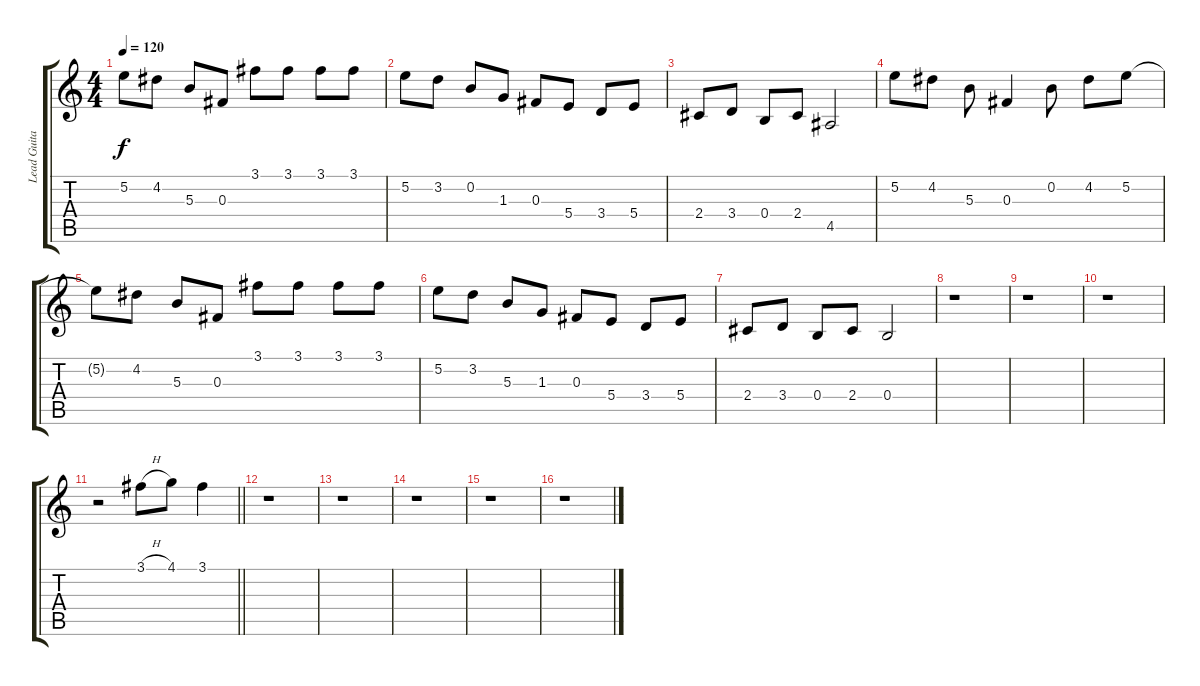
\track ("Lead Guitar 2" "Lead Guita") {instrument distortionguitar}
\staff {score tabs}
\tuning (Eb4 B3 Gb3 B2 Gb2 B1) {hide}
\ts (4 4)
\tempo 120
\clef g2
\ks c
5.2{t}.8{dy f} 4.2.8 5.3.8 0.3.8 3.1.8 3.1.8 3.1.8 3.1.8 |
5.2.8{volume 12} 3.2.8 0.2.8 1.3.8 0.3.8 5.4.8 3.4.8 5.4.8 |
2.4.8 3.4.8 0.4.8 2.4.8 4.5.2 |
5.2.8 4.2.8 5.3.8 0.3.4 0.2.8 4.2.8 5.2.8 |
5.2{t}.8 4.2.8 5.3.8 0.3.8 3.1.8 3.1.8 3.1.8 3.1.8 |
5.2.8{volume 12} 3.2.8 5.3.8 1.3.8 0.3.8 5.4.8 3.4.8 5.4.8 |
2.4.8 3.4.8 0.4.8 2.4.8 0.4.2 |
r.1 |
r.1 |
r.1 |
\barLineRight lightlight
r.2 3.1{h}.8 4.1.8 3.1.4 |
r.1 |
r.1 |
r.1 |
r.1 |
r.1
